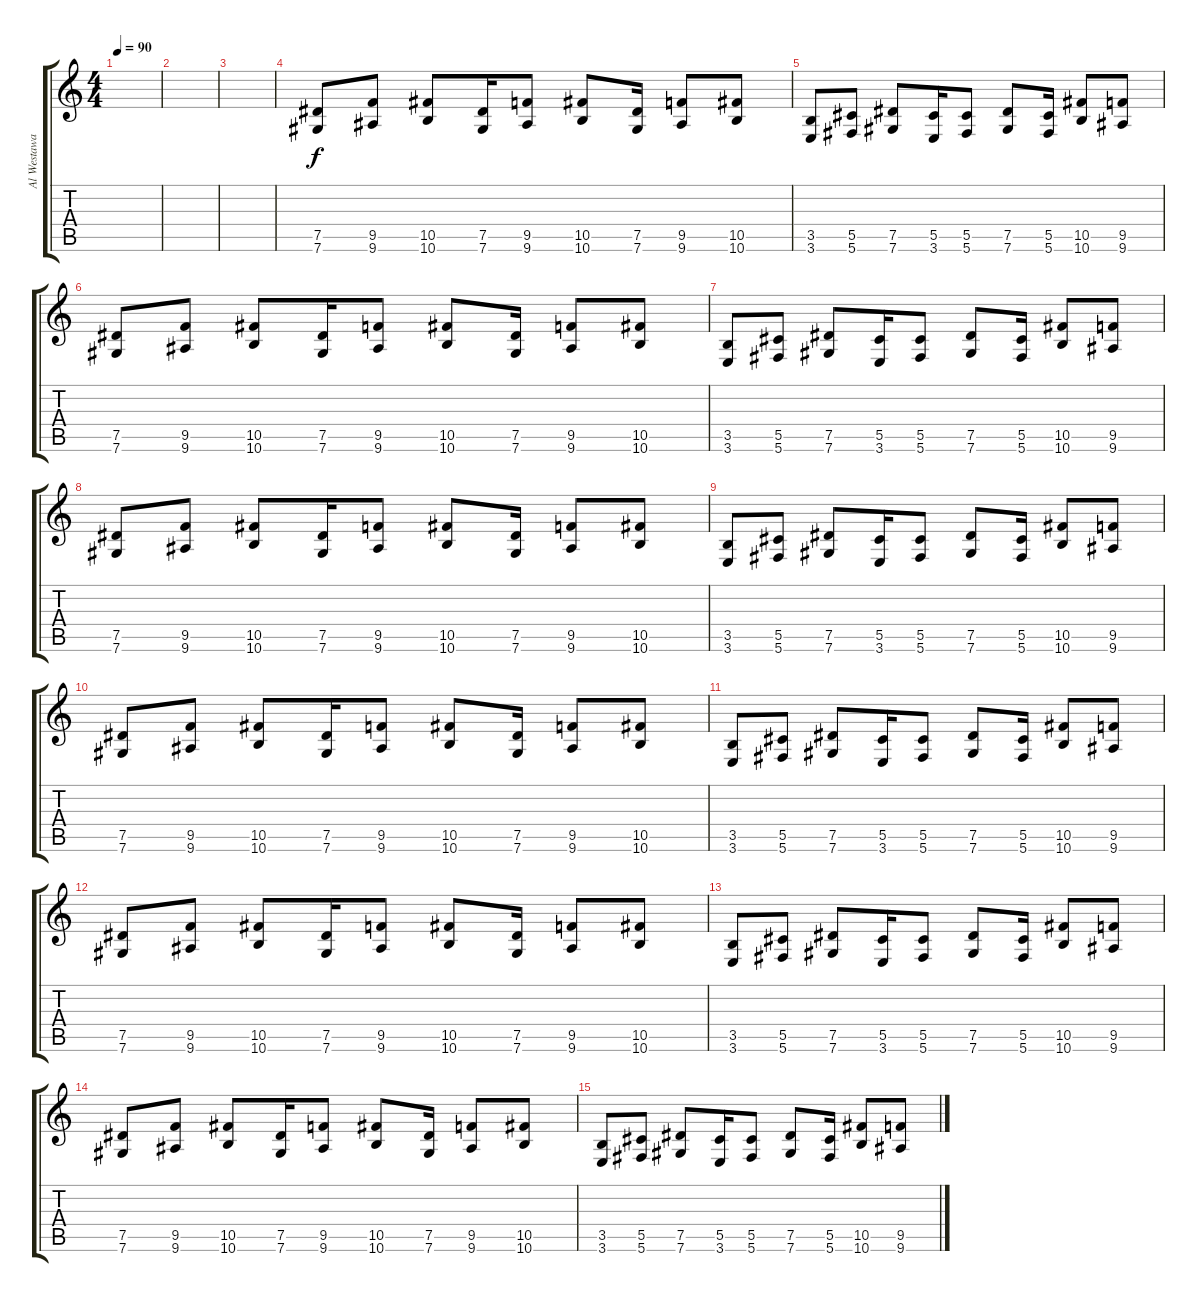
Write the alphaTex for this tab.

\track ("Al Westaway" "Al Westawa") {instrument distortionguitar}
\staff {score tabs}
\tuning (Eb4 Bb3 Gb3 Db3 Ab2 Db2) {hide}
\ts (4 4)
\tempo 90
\clef g2
\ks c
|
|
|
(7.5 7.6).8 (9.5 9.6).8 (10.5 10.6).8 (7.5 7.6).16 (9.5 9.6).8 (10.5 10.6).8 (7.5 7.6).16 (9.5 9.6).8 (10.5 10.6).8 |
(3.5 3.6).8 (5.5 5.6).8 (7.5 7.6).8 (5.5 3.6).16 (5.5 5.6).8 (7.5 7.6).8 (5.5 5.6).16 (10.5 10.6).8 (9.5 9.6).8 |
(7.5 7.6).8 (9.5 9.6).8 (10.5 10.6).8 (7.5 7.6).16 (9.5 9.6).8 (10.5 10.6).8 (7.5 7.6).16 (9.5 9.6).8 (10.5 10.6).8 |
(3.5 3.6).8 (5.5 5.6).8 (7.5 7.6).8 (5.5 3.6).16 (5.5 5.6).8 (7.5 7.6).8 (5.5 5.6).16 (10.5 10.6).8 (9.5 9.6).8 |
(7.5 7.6).8 (9.5 9.6).8 (10.5 10.6).8 (7.5 7.6).16 (9.5 9.6).8 (10.5 10.6).8 (7.5 7.6).16 (9.5 9.6).8 (10.5 10.6).8 |
(3.5 3.6).8 (5.5 5.6).8 (7.5 7.6).8 (5.5 3.6).16 (5.5 5.6).8 (7.5 7.6).8 (5.5 5.6).16 (10.5 10.6).8 (9.5 9.6).8 |
(7.5 7.6).8 (9.5 9.6).8 (10.5 10.6).8 (7.5 7.6).16 (9.5 9.6).8 (10.5 10.6).8 (7.5 7.6).16 (9.5 9.6).8 (10.5 10.6).8 |
(3.5 3.6).8 (5.5 5.6).8 (7.5 7.6).8 (5.5 3.6).16 (5.5 5.6).8 (7.5 7.6).8 (5.5 5.6).16 (10.5 10.6).8 (9.5 9.6).8 |
(7.5 7.6).8{volume 0} (9.5 9.6).8 (10.5 10.6).8 (7.5 7.6).16 (9.5 9.6).8 (10.5 10.6).8 (7.5 7.6).16 (9.5 9.6).8 (10.5 10.6).8 |
(3.5 3.6).8 (5.5 5.6).8 (7.5 7.6).8 (5.5 3.6).16 (5.5 5.6).8 (7.5 7.6).8 (5.5 5.6).16 (10.5 10.6).8 (9.5 9.6).8 |
(7.5 7.6).8 (9.5 9.6).8 (10.5 10.6).8 (7.5 7.6).16 (9.5 9.6).8 (10.5 10.6).8 (7.5 7.6).16 (9.5 9.6).8 (10.5 10.6).8 |
(3.5 3.6).8 (5.5 5.6).8 (7.5 7.6).8 (5.5 3.6).16 (5.5 5.6).8 (7.5 7.6).8 (5.5 5.6).16 (10.5 10.6).8 (9.5 9.6).8
